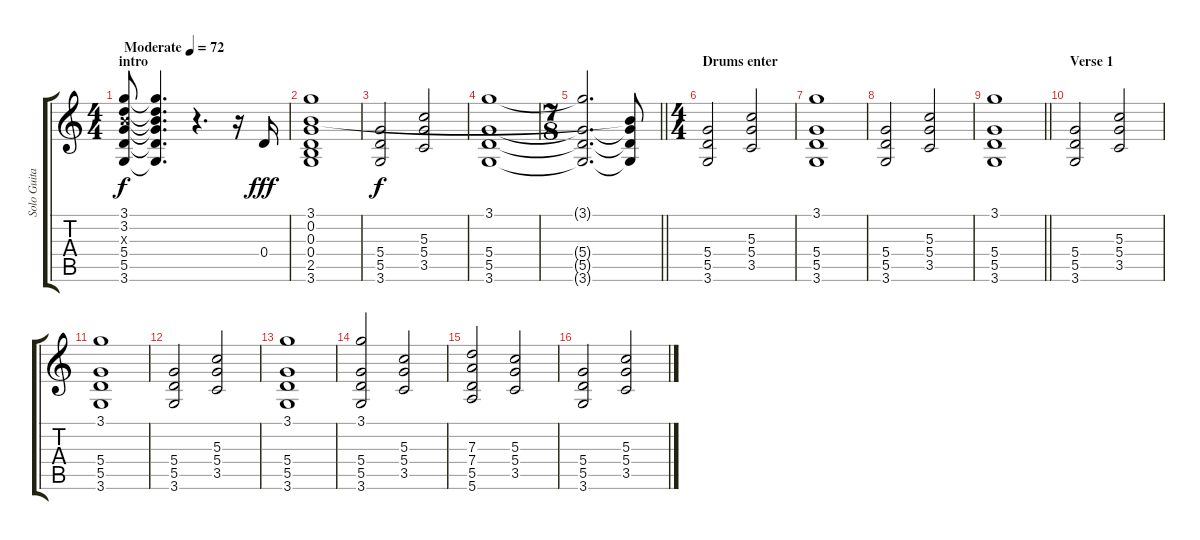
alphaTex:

\track ("Solo Guitar" "Solo Guita") {instrument distortionguitar}
\staff {score tabs}
\tuning (E4 B3 G3 D3 A2 E2) {hide}
\ts (4 4)
\section ("" "intro")
\tempo (72 "Moderate")
\clef g2
\ks c
(3.1 3.2 4.3{x} 5.4 5.5 3.6).8{dy f volume 0 instrument distortionguitar} (3.1{t} 3.2{t} 4.3{t} 5.4{t} 5.5{t} 3.6{t}).4{d volume 9} r.4{d} r.16 0.4.16{dy fff} |
(3.1 0.2 0.3 0.4 2.5 3.6).1 |
(5.4 5.5 3.6).2{dy f} (5.3 5.4 3.5).2 |
(3.1 5.4 5.5 3.6).1 |
\ts (7 8)
\barLineRight lightlight
(3.1{t} 5.4{t} 5.5{t} 3.6{t}).2{d} (0.2{t} 5.4{t} 5.5{t} 3.6{t}).8 |
\ts (4 4)
\section ("" "Drums enter")
(5.4 5.5 3.6).2 (5.3 5.4 3.5).2 |
(3.1 5.4 5.5 3.6).1 |
(5.4 5.5 3.6).2 (5.3 5.4 3.5).2 |
\barLineRight lightlight
(3.1 5.4 5.5 3.6).1 |
\section ("" "Verse 1")
(5.4 5.5 3.6).2 (5.3 5.4 3.5).2 |
(3.1 5.4 5.5 3.6).1 |
(5.4 5.5 3.6).2 (5.3 5.4 3.5).2 |
(3.1 5.4 5.5 3.6).1 |
(3.1 5.4 5.5 3.6).2 (5.3 5.4 3.5).2 |
(7.3 7.4 5.5 5.6).2 (5.3 5.4 3.5).2 |
(5.4 5.5 3.6).2 (5.3 5.4 3.5).2
